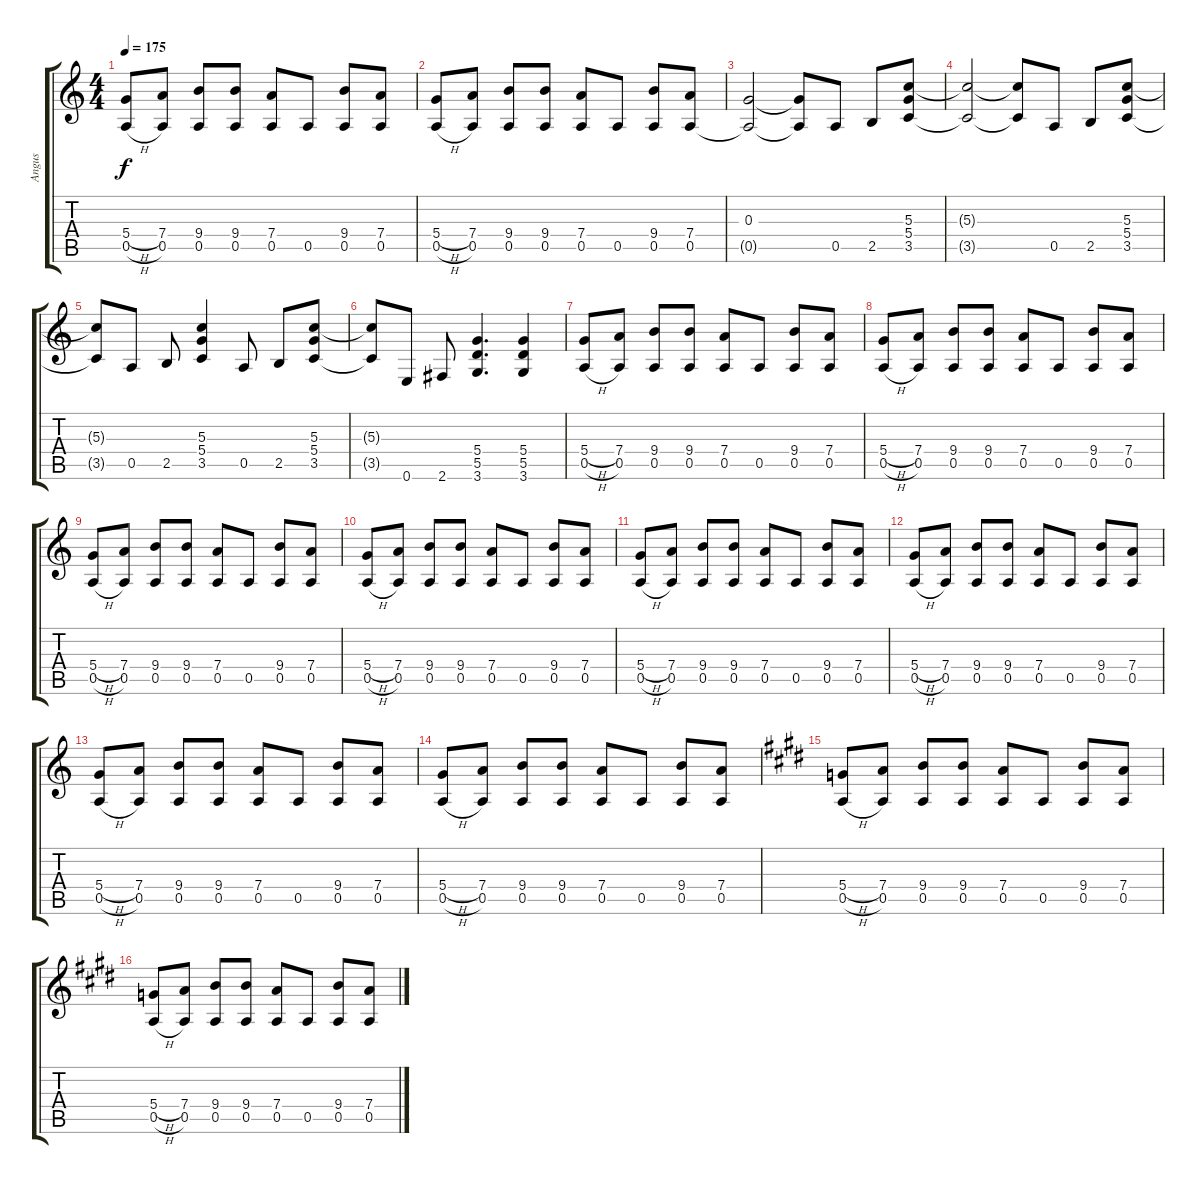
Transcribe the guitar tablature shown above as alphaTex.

\track ("Angus" "Angus") {instrument distortionguitar}
\staff {score tabs}
\tuning (E4 B3 G3 D3 A2 E2) {hide}
\ts (4 4)
\tempo 175
\clef g2
\ks c
(5.4{h} 0.5{h}).8{dy f} (7.4 0.5).8 (9.4 0.5).8 (9.4 0.5).8 (7.4 0.5).8 0.5.8 (9.4 0.5).8 (7.4 0.5).8 |
(5.4{h} 0.5{h}).8 (7.4 0.5).8 (9.4 0.5).8 (9.4 0.5).8 (7.4 0.5).8 0.5.8 (9.4 0.5).8 (7.4 0.5).8 |
(0.3 0.5{t}).2 (0.3{t} 0.5{t}).8 0.5.8 2.5.8 (5.3 5.4 3.5).8 |
(5.3{t} 3.5{t}).2 (5.3{t} 3.5{t}).8 0.5.8 2.5.8 (5.3 5.4 3.5).8 |
(5.3{t} 3.5{t}).8 0.5.8 2.5.8 (5.3 5.4 3.5).4 0.5.8 2.5.8 (5.3 5.4 3.5).8 |
(5.3{t} 3.5{t}).8 0.6.8 2.6.8 (5.4 5.5 3.6).4{d} (5.4 5.5 3.6).4 |
(5.4{h} 0.5{h}).8 (7.4 0.5).8 (9.4 0.5).8 (9.4 0.5).8 (7.4 0.5).8 0.5.8 (9.4 0.5).8 (7.4 0.5).8 |
(5.4{h} 0.5{h}).8 (7.4 0.5).8 (9.4 0.5).8 (9.4 0.5).8 (7.4 0.5).8 0.5.8 (9.4 0.5).8 (7.4 0.5).8 |
(5.4{h} 0.5{h}).8 (7.4 0.5).8 (9.4 0.5).8 (9.4 0.5).8 (7.4 0.5).8 0.5.8 (9.4 0.5).8 (7.4 0.5).8 |
(5.4{h} 0.5{h}).8 (7.4 0.5).8 (9.4 0.5).8 (9.4 0.5).8 (7.4 0.5).8 0.5.8 (9.4 0.5).8 (7.4 0.5).8 |
(5.4{h} 0.5{h}).8 (7.4 0.5).8 (9.4 0.5).8 (9.4 0.5).8 (7.4 0.5).8 0.5.8 (9.4 0.5).8 (7.4 0.5).8 |
(5.4{h} 0.5{h}).8 (7.4 0.5).8 (9.4 0.5).8 (9.4 0.5).8 (7.4 0.5).8 0.5.8 (9.4 0.5).8 (7.4 0.5).8 |
(5.4{h} 0.5{h}).8 (7.4 0.5).8 (9.4 0.5).8 (9.4 0.5).8 (7.4 0.5).8 0.5.8 (9.4 0.5).8 (7.4 0.5).8 |
(5.4{h} 0.5{h}).8 (7.4 0.5).8 (9.4 0.5).8 (9.4 0.5).8 (7.4 0.5).8 0.5.8 (9.4 0.5).8 (7.4 0.5).8 |
\ks e
(5.4{h} 0.5{h}).8 (7.4 0.5).8 (9.4 0.5).8 (9.4 0.5).8 (7.4 0.5).8 0.5.8 (9.4 0.5).8 (7.4 0.5).8 |
\ks c#minor
(5.4{h} 0.5{h}).8 (7.4 0.5).8 (9.4 0.5).8 (9.4 0.5).8 (7.4 0.5).8 0.5.8 (9.4 0.5).8 (7.4 0.5).8
